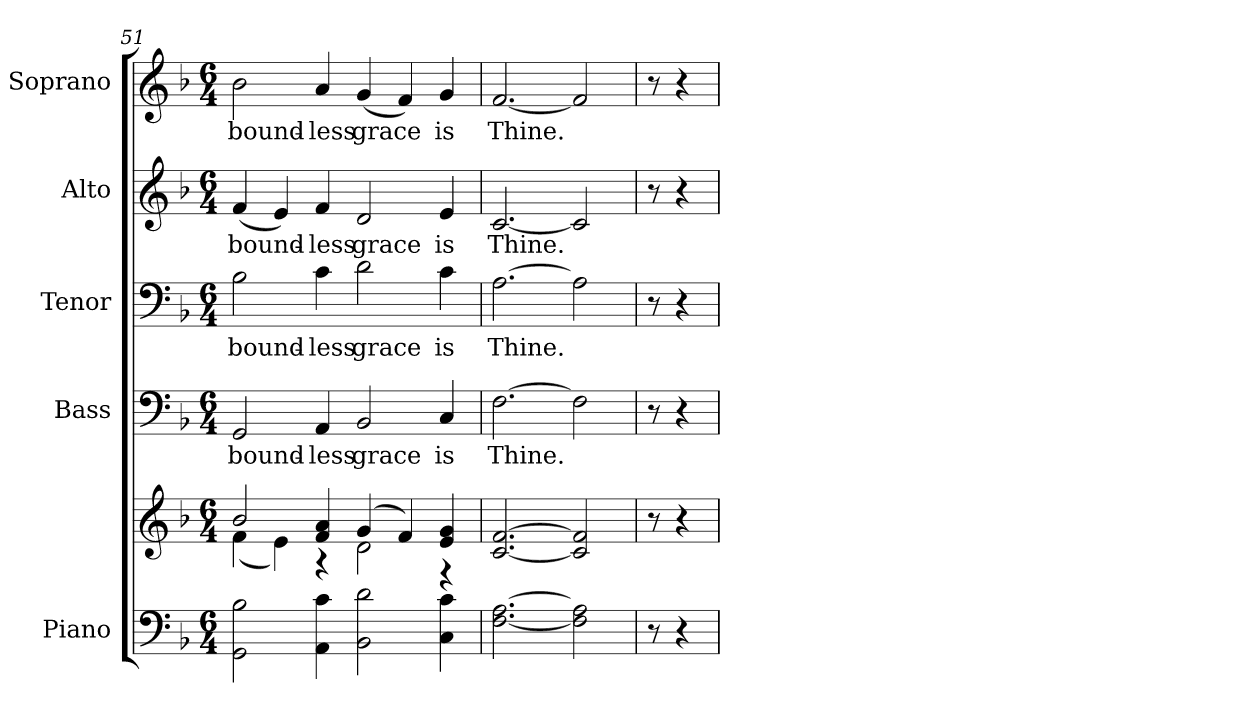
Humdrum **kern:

**kern	**kern	**kern	**text	**kern	**text	**kern	**text	**kern	**text
*part5	*part5	*part4	*part4	*part3	*part3	*part2	*part2	*part1	*part1
*staff6	*staff5	*staff4	*staff4	*staff3	*staff3	*staff2	*staff2	*staff1	*staff1
*I"Piano	*	*I"Bass	*	*I"Tenor	*	*I"Alto	*	*I"Soprano	*
*I'Pno.	*	*I'B.	*	*I'T.	*	*I'A.	*	*I'S.	*
!!LO:PB:g=z
*clefF4	*clefG2	*clefF4	*	*clefF4	*	*clefG2	*	*clefG2	*
*k[b-]	*k[b-]	*k[b-]	*	*k[b-]	*	*k[b-]	*	*k[b-]	*
*F:	*F:	*F:	*	*F:	*	*F:	*	*F:	*
*M6/4	*M6/4	*M6/4	*	*M6/4	*	*M6/4	*	*M6/4	*
=51	=51	=51	=51	=51	=51	=51	=51	=51	=51
*	*^	*	*	*	*	*	*	*	*
!	!	!	!	!LO:LY:b:color=#000000	!	!	!	!	!	!
!	!	!	!	!	!	!LO:LY:b:color=#000000	!	!	!	!
!	!	!	!	!	!	!	!	!LO:LY:b:color=#000000	!	!
!	!	!	!	!	!	!	!	!	!	!LO:LY:b:color=#000000
2GGi\ 2B-i	2b-i/	(4fi\	2GGi/	bound-	2B-i\	bound-	(4fi/	bound-	2b-i\	bound-
.	.	4ei\)	.	.	.	.	4ei/)	.	.	.
!	!	!	!	!LO:LY:b:color=#000000	!	!	!	!	!	!
!	!	!	!	!	!	!LO:LY:b:color=#000000	!	!	!	!
!	!	!	!	!	!	!	!	!LO:LY:b:color=#000000	!	!
!	!	!	!	!	!	!	!	!	!	!LO:LY:b:color=#000000
4AAi\ 4ci	4fi/ 4ai	4r	4AAi/	-less	4ci\	-less	4fi/	-less	4ai/	-less
!	!	!	!	!LO:LY:b:color=#000000	!	!	!	!	!	!
!	!	!	!	!	!	!LO:LY:b:color=#000000	!	!	!	!
!	!	!	!	!	!	!	!	!LO:LY:b:color=#000000	!	!
!	!	!	!	!	!	!	!	!	!	!LO:LY:b:color=#000000
2BB-i\ 2di	(4gi/	2di\	2BB-i/	grace	2di\	grace	2di/	grace	(4gi/	grace
.	4fi/)	.	.	.	.	.	.	.	4fi/)	.
!	!	!	!	!LO:LY:b:color=#000000	!	!	!	!	!	!
!	!	!	!	!	!	!LO:LY:b:color=#000000	!	!	!	!
!	!	!	!	!	!	!	!	!LO:LY:b:color=#000000	!	!
!	!	!	!	!	!	!	!	!	!	!LO:LY:b:color=#000000
4Ci\ 4ci	4ei/ 4gi	4r	4Ci/	is	4ci\	is	4ei/	is	4gi/	is
*	*v	*v	*	*	*	*	*	*	*	*
=52	=52	=52	=52	=52	=52	=52	=52	=52	=52
*	*^	*	*	*	*	*	*	*	*
!	!	!	!	!LO:LY:b:color=#000000	!	!	!	!	!	!
*	*v	*v	*	*	*	*	*	*	*	*
*	*^	*	*	*	*	*	*	*	*
!	!	!	!	!	!	!LO:LY:b:color=#000000	!	!	!	!
*	*v	*v	*	*	*	*	*	*	*	*
*	*^	*	*	*	*	*	*	*	*
!	!	!	!	!	!	!	!	!LO:LY:b:color=#000000	!	!
*	*v	*v	*	*	*	*	*	*	*	*
*	*^	*	*	*	*	*	*	*	*
!	!	!	!	!	!	!	!	!	!	!LO:LY:b:color=#000000
*	*v	*v	*	*	*	*	*	*	*	*
[<2.Fi\ [>2.Ai	[<2.ci/ [>2.fi	[>2.Fi\	Thine.	[>2.Ai\	Thine.	[<2.ci/	Thine.	[<2.fi/	Thine.
2Fi\] 2Ai]	2ci/] 2fi]	2Fi\]	.	2Ai\]	.	2ci/]	.	2fi/]	.
!!LO:PB:g=z
=53	=53	=53	=53	=53	=53	=53	=53	=53	=53
8r	8r	8r	.	8r	.	8r	.	8r	.
4r	4r	4r	.	4r	.	4r	.	4r	.
=	=	=	=	=	=	=	=	=	=
*-	*-	*-	*-	*-	*-	*-	*-	*-	*-
